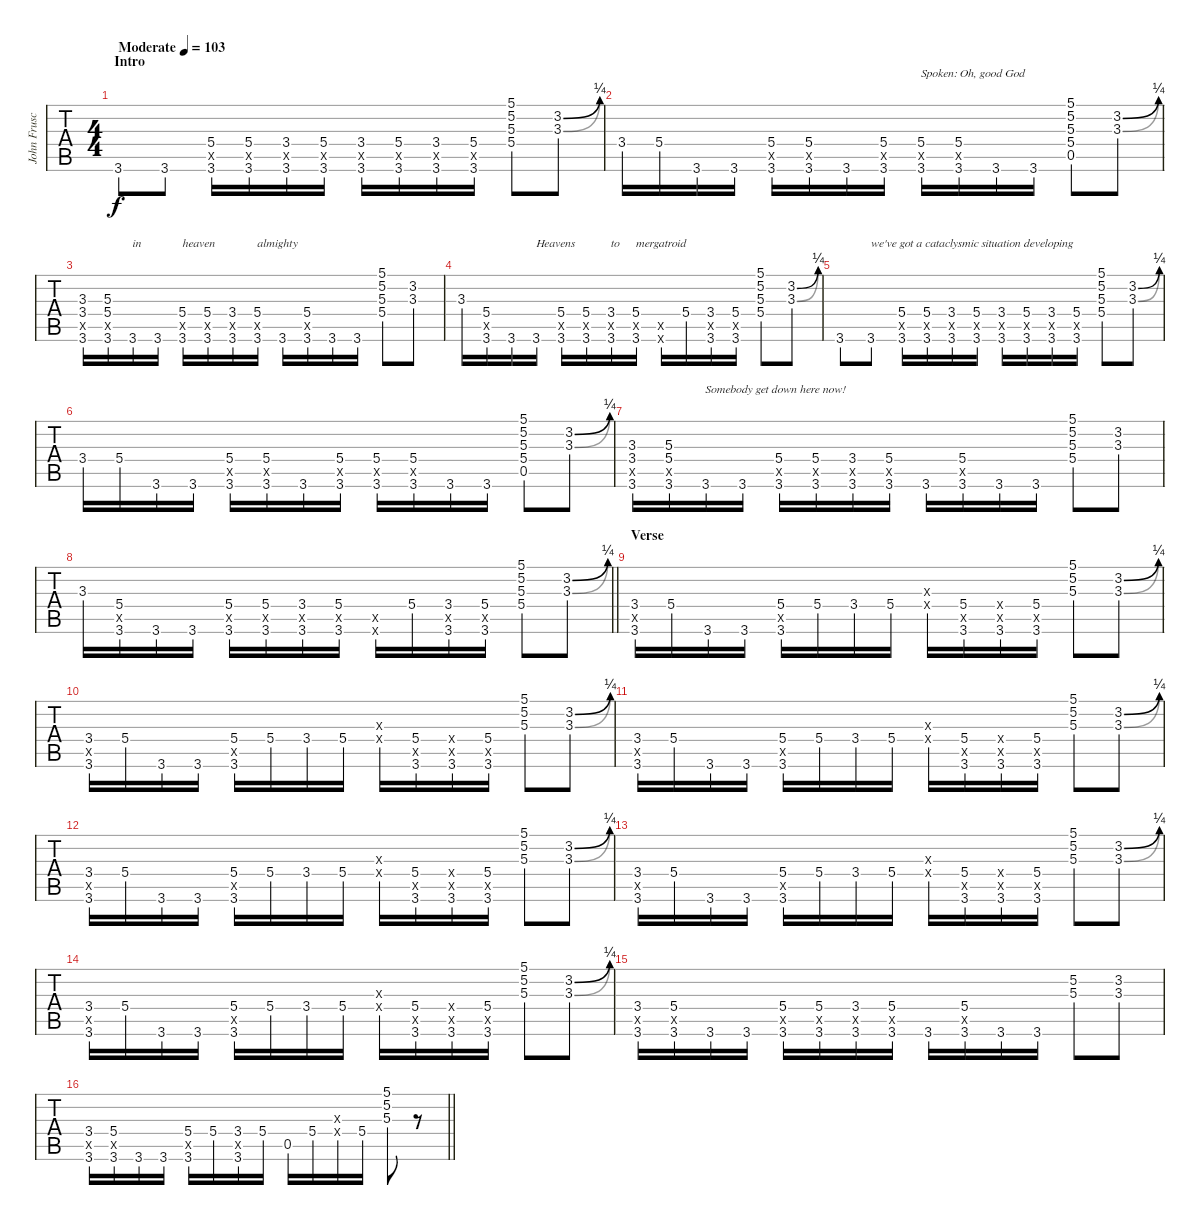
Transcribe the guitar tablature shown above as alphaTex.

\track ("John Frusciante (Lead Guitar)" "John Frusc") {instrument electricguitarclean}
\staff {tabs}
\tuning (E4 B3 G3 D3 A2 E2) {hide}
\ts (4 4)
\section ("" "Intro")
\tempo (103 "Moderate")
\clef g2
\ks bb
3.6{lf 1}.8{dy f instrument electricguitarclean} 3.6{lf 1}.8 (5.4 0.5{x} 3.6{lf 1}).16 (5.4 0.5{x} 3.6{lf 1}).16 (3.4 0.5{x} 3.6{lf 1}).16 (5.4 0.5{x} 3.6{lf 1}).16 (3.4 0.5{x} 3.6{lf 1}).16 (5.4 0.5{x} 3.6{lf 1}).16 (3.4 0.5{x} 3.6{lf 1}).16 (5.4 0.5{x} 3.6{lf 1}).16 (5.1 5.2 5.3 5.4).8 (3.2{be (bend 0 0 60 1)} 3.3{be (bend 0 0 60 1)}).8 |
\ks c
3.4.16 5.4.16 3.6{lf 1}.16 3.6{lf 1}.16 (5.4 0.5{x} 3.6{lf 1}).16 (5.4 0.5{x} 3.6{lf 1}).16 3.6{lf 1}.16 (5.4 0.5{x} 3.6{lf 1}).16 (5.4 0.5{x} 3.6{lf 1}).16{txt "Spoken: Oh, good God"} (5.4 0.5{x} 3.6{lf 1}).16 3.6{lf 1}.16 3.6{lf 1}.16 (5.1 5.2 5.3 5.4 0.5).8 (3.2{be (bend 0 0 60 1)} 3.3{be (bend 0 0 60 1)}).8 |
(3.3 3.4 0.5{x} 3.6{lf 1}).16 (5.3 5.4 0.5{x} 3.6{lf 1}).16 3.6{lf 1}.16{txt "in"} 3.6{lf 1}.16 (5.4 0.5{x} 3.6{lf 1}).16{txt "heaven"} (5.4 0.5{x} 3.6{lf 1}).16 (3.4 0.5{x} 3.6{lf 1}).16 (5.4 0.5{x} 3.6{lf 1}).16{txt "almighty"} 3.6{lf 1}.16 (5.4 0.5{x} 3.6{lf 1}).16 3.6{lf 1}.16 3.6{lf 1}.16 (5.1 5.2 5.3 5.4).8 (3.2 3.3).8 |
3.3.16 (5.4 0.5{x} 3.6{lf 1}).16 3.6{lf 1}.16 3.6{lf 1}.16{txt "Heavens"} (5.4 0.5{x} 3.6{lf 1}).16 (5.4 0.5{x} 3.6{lf 1}).16 (3.4 0.5{x} 3.6{lf 1}).16{txt "to"} (5.4 0.5{x} 3.6{lf 1}).16{txt "mergatroid"} (0.5{x} 0.6{x lf 1}).16 5.4.16 (3.4 0.5{x} 3.6{lf 1}).16 (5.4 0.5{x} 3.6{lf 1}).16 (5.1 5.2 5.3 5.4).8 (3.2{be (bend 0 0 60 1)} 3.3{be (bend 0 0 60 1)}).8 |
3.6{lf 1}.8 3.6{lf 1}.8{txt "we've got a cataclysmic situation developing"} (5.4 0.5{x} 3.6{lf 1}).16 (5.4 0.5{x} 3.6{lf 1}).16 (3.4 0.5{x} 3.6{lf 1}).16 (5.4 0.5{x} 3.6{lf 1}).16 (3.4 0.5{x} 3.6{lf 1}).16 (5.4 0.5{x} 3.6{lf 1}).16 (3.4 0.5{x} 3.6{lf 1}).16 (5.4 0.5{x} 3.6{lf 1}).16 (5.1 5.2 5.3 5.4).8 (3.2{be (bend 0 0 60 1)} 3.3{be (bend 0 0 60 1)}).8 |
3.4.16 5.4.16 3.6{lf 1}.16 3.6{lf 1}.16 (5.4 0.5{x} 3.6{lf 1}).16 (5.4 0.5{x} 3.6{lf 1}).16 3.6{lf 1}.16 (5.4 0.5{x} 3.6{lf 1}).16 (5.4 0.5{x} 3.6{lf 1}).16 (5.4 0.5{x} 3.6{lf 1}).16 3.6{lf 1}.16 3.6{lf 1}.16 (5.1 5.2 5.3 5.4 0.5).8 (3.2{be (bend 0 0 60 1)} 3.3{be (bend 0 0 60 1)}).8 |
(3.3 3.4 0.5{x} 3.6{lf 1}).16 (5.3 5.4 0.5{x} 3.6{lf 1}).16 3.6{lf 1}.16{txt "Somebody get down here now!"} 3.6{lf 1}.16 (5.4 0.5{x} 3.6{lf 1}).16 (5.4 0.5{x} 3.6{lf 1}).16 (3.4 0.5{x} 3.6{lf 1}).16 (5.4 0.5{x} 3.6{lf 1}).16 3.6{lf 1}.16 (5.4 0.5{x} 3.6{lf 1}).16 3.6{lf 1}.16 3.6{lf 1}.16 (5.1 5.2 5.3 5.4).8 (3.2 3.3).8 |
\barLineRight lightlight
3.3.16 (5.4 0.5{x} 3.6{lf 1}).16 3.6{lf 1}.16 3.6{lf 1}.16 (5.4 0.5{x} 3.6{lf 1}).16 (5.4 0.5{x} 3.6{lf 1}).16 (3.4 0.5{x} 3.6{lf 1}).16 (5.4 0.5{x} 3.6{lf 1}).16 (0.5{x} 0.6{x lf 1}).16 5.4.16 (3.4 0.5{x} 3.6{lf 1}).16 (5.4 0.5{x} 3.6{lf 1}).16 (5.1 5.2 5.3 5.4).8 (3.2{be (bend 0 0 60 1)} 3.3{be (bend 0 0 60 1)}).8 |
\section ("" "Verse")
(3.4 0.5{x} 3.6{lf 1}).16 5.4.16 3.6{lf 1}.16 3.6{lf 1}.16 (5.4 0.5{x} 3.6{lf 1}).16 5.4.16 3.4.16 5.4.16 (0.3{x} 0.4{x}).16 (5.4 0.5{x} 3.6{lf 1}).16 (0.4{x} 0.5{x} 3.6{lf 1}).16 (5.4 0.5{x} 3.6{lf 1}).16 (5.1 5.2 5.3).8 (3.2{be (bend 0 0 60 1)} 3.3{be (bend 0 0 60 1)}).8 |
(3.4 0.5{x} 3.6{lf 1}).16 5.4.16 3.6{lf 1}.16 3.6{lf 1}.16 (5.4 0.5{x} 3.6{lf 1}).16 5.4.16 3.4.16 5.4.16 (0.3{x} 0.4{x}).16 (5.4 0.5{x} 3.6{lf 1}).16 (0.4{x} 0.5{x} 3.6{lf 1}).16 (5.4 0.5{x} 3.6{lf 1}).16 (5.1 5.2 5.3).8 (3.2{be (bend 0 0 60 1)} 3.3{be (bend 0 0 60 1)}).8 |
(3.4 0.5{x} 3.6{lf 1}).16 5.4.16 3.6{lf 1}.16 3.6{lf 1}.16 (5.4 0.5{x} 3.6{lf 1}).16 5.4.16 3.4.16 5.4.16 (0.3{x} 0.4{x}).16 (5.4 0.5{x} 3.6{lf 1}).16 (0.4{x} 0.5{x} 3.6{lf 1}).16 (5.4 0.5{x} 3.6{lf 1}).16 (5.1 5.2 5.3).8 (3.2{be (bend 0 0 60 1)} 3.3{be (bend 0 0 60 1)}).8 |
(3.4 0.5{x} 3.6{lf 1}).16 5.4.16 3.6{lf 1}.16 3.6{lf 1}.16 (5.4 0.5{x} 3.6{lf 1}).16 5.4.16 3.4.16 5.4.16 (0.3{x} 0.4{x}).16 (5.4 0.5{x} 3.6{lf 1}).16 (0.4{x} 0.5{x} 3.6{lf 1}).16 (5.4 0.5{x} 3.6{lf 1}).16 (5.1 5.2 5.3).8 (3.2{be (bend 0 0 60 1)} 3.3{be (bend 0 0 60 1)}).8 |
(3.4 0.5{x} 3.6{lf 1}).16 5.4.16 3.6{lf 1}.16 3.6{lf 1}.16 (5.4 0.5{x} 3.6{lf 1}).16 5.4.16 3.4.16 5.4.16 (0.3{x} 0.4{x}).16 (5.4 0.5{x} 3.6{lf 1}).16 (0.4{x} 0.5{x} 3.6{lf 1}).16 (5.4 0.5{x} 3.6{lf 1}).16 (5.1 5.2 5.3).8 (3.2{be (bend 0 0 60 1)} 3.3{be (bend 0 0 60 1)}).8 |
(3.4 0.5{x} 3.6{lf 1}).16 5.4.16 3.6{lf 1}.16 3.6{lf 1}.16 (5.4 0.5{x} 3.6{lf 1}).16 5.4.16 3.4.16 5.4.16 (0.3{x} 0.4{x}).16 (5.4 0.5{x} 3.6{lf 1}).16 (0.4{x} 0.5{x} 3.6{lf 1}).16 (5.4 0.5{x} 3.6{lf 1}).16 (5.1 5.2 5.3).8 (3.2{be (bend 0 0 60 1)} 3.3{be (bend 0 0 60 1)}).8 |
(3.4 0.5{x} 3.6{lf 1}).16 (5.4 0.5{x} 3.6{lf 1}).16 3.6{lf 1}.16 3.6{lf 1}.16 (5.4 0.5{x} 3.6{lf 1}).16 (5.4 0.5{x} 3.6{lf 1}).16 (3.4 0.5{x} 3.6{lf 1}).16 (5.4 0.5{x} 3.6{lf 1}).16 3.6{lf 1}.16 (5.4 0.5{x} 3.6{lf 1}).16 3.6{lf 1}.16 3.6{lf 1}.16 (5.2 5.3).8 (3.2 3.3).8 |
\barLineRight lightlight
(3.4 0.5{x} 3.6{lf 1}).16 (5.4 0.5{x} 3.6{lf 1}).16 3.6{lf 1}.16 3.6{lf 1}.16 (5.4 0.5{x} 3.6{lf 1}).16 5.4.16 (3.4 0.5{x} 3.6{lf 1}).16 5.4.16 0.5.16 5.4.16 (0.3{x} 0.4{x}).16 5.4.16 (5.1 5.2 5.3).8 r.8
